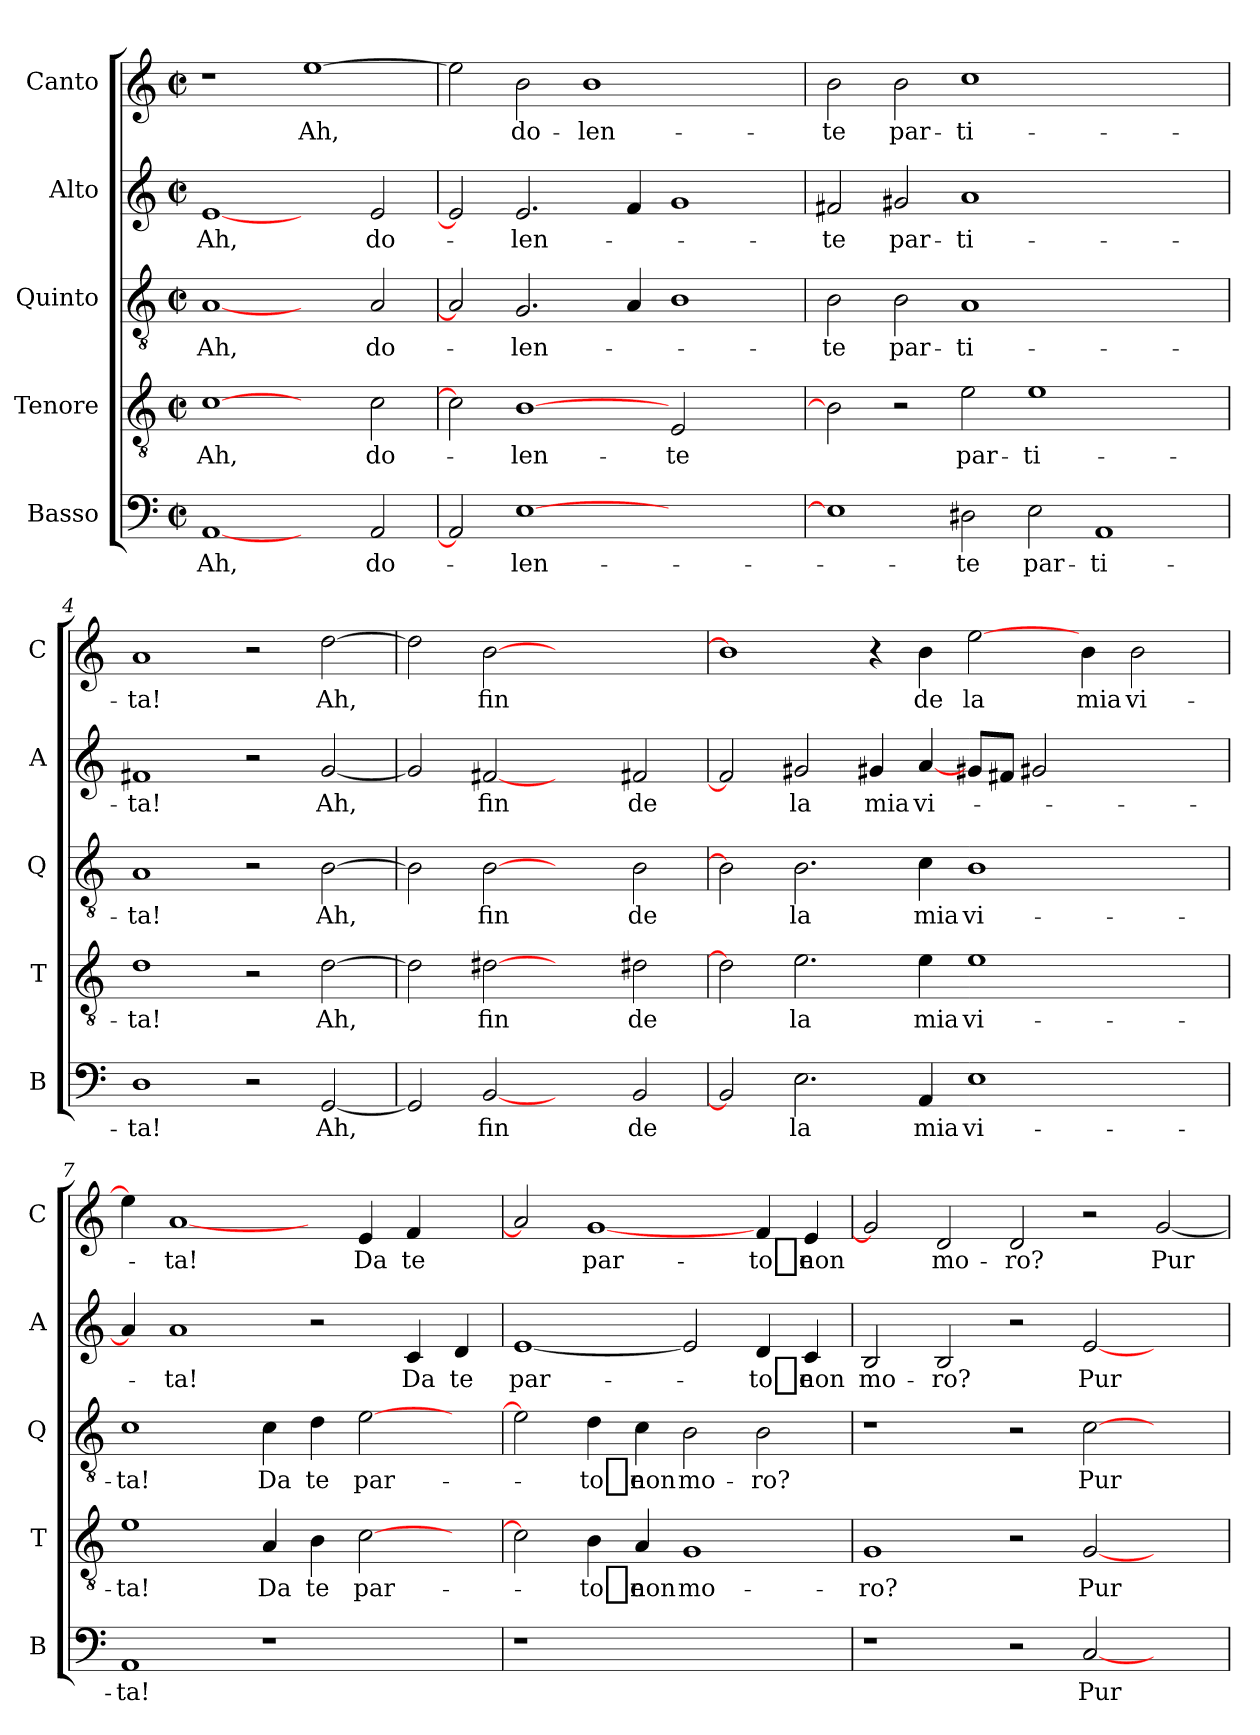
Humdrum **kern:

**kern	**text	**kern	**text	**kern	**text	**kern	**text	**kern	**text
*part5	*part5	*part4	*part4	*part3	*part3	*part2	*part2	*part1	*part1
*staff5	*staff5	*staff4	*staff4	*staff3	*staff3	*staff2	*staff2	*staff1	*staff1
*I"Basso	*	*I"Tenore	*	*I"Quinto	*	*I"Alto	*	*I"Canto	*
*I'B	*	*I'T	*	*I'Q	*	*I'A	*	*I'C	*
*clefF4	*	*clefGv2	*	*clefGv2	*	*clefG2	*	*clefG2	*
*k[]	*	*k[]	*	*k[]	*	*k[]	*	*k[]	*
*C:	*	*C:	*	*C:	*	*C:	*	*C:	*
*M2/2	*	*M2/2	*	*M2/2	*	*M2/2	*	*M2/2	*
*met(c|)	*	*met(c|)	*	*met(c|)	*	*met(c|)	*	*met(c|)	*
=1	=1	=1	=1	=1	=1	=1	=1	=1	=1
[1AA	-Ah,	[1c	-Ah,	[1A	-Ah,	[1e	-Ah,	1r	.
2ryy	.	2ryy	.	2ryy	.	2ryy	.	[1ee	-Ah,
2AA	do-	2c	do-	2A	do-	2e	do-	.	.
=2	=2	=2	=2	=2	=2	=2	=2	=2	=2
2AA]	.	2c]	.	2A]	.	2e]	.	2ee]	.
[1E	len-	[1B	len-	2.G	len-	2.e	len-	2b	do-
.	.	.	.	.	.	.	.	1b	len-
.	.	.	.	4A	.	4f	.	.	.
1ryy	.	2E	-te	1B	.	1g	.	.	.
.	.	2ryy	.	.	.	.	.	2ryy	.
=3	=3	=3	=3	=3	=3	=3	=3	=3	=3
1E]	.	2B]	.	2B	-te	2f#X	-te	2b	-te
.	.	2r	.	2B	par-	2g#X	par-	2b	par-
2D#X	-te	2e	par-	1A	ti-	1a	ti-	1cc	ti-
2E	par-	1e	ti-	.	.	.	.	.	.
1AA	ti-	.	.	1ryy	.	1ryy	.	1ryy	.
.	.	2ryy	.	.	.	.	.	.	.
=4	=4	=4	=4	=4	=4	=4	=4	=4	=4
1D	-ta!	1d	-ta!	1A	-ta!	1f#X	-ta!	1a	-ta!
2r	.	2r	.	2r	.	2r	.	2r	.
[2GG	-Ah,	[2d	-Ah,	[2B	-Ah,	[2g	-Ah,	[2dd	-Ah,
=5	=5	=5	=5	=5	=5	=5	=5	=5	=5
2GG]	.	2d]	.	2B]	.	2g]	.	2dd]	.
[2BB	-fin	[2d#X	-fin	[2B	-fin	[2f#X	-fin	[2b	-fin
2ryy	.	2ryy	.	2ryy	.	2ryy	.	1ryy	.
2BB	-de	2d#X	-de	2B	-de	2f#X	-de	.	.
!!LO:LB:g=z
=6	=6	=6	=6	=6	=6	=6	=6	=6	=6
2BB]	.	2d#]	.	2B]	.	2f#]	.	1b]	.
2.E	-la	2.e	-la	2.B	-la	2g#X	-la	.	.
.	.	.	.	.	.	4g#X	-mia	4r	.
4AA	-mia	4e	-mia	4c	-mia	[4a	vi-	4b	-de
1E	vi-	1e	vi-	1B	vi-	8g#XL	.	[2ee	-la
.	.	.	.	.	.	8f#XJ	.	.	.
.	.	.	.	.	.	2g#X	.	.	.
.	.	.	.	.	.	.	.	4b	-mia
.	.	.	.	.	.	2ryy	.	2b	vi-
4ryy	.	4ryy	.	4ryy	.	.	.	.	.
=7	=7	=7	=7	=7	=7	=7	=7	=7	=7
1AA	-ta!	1e	-ta!	1c	-ta!	4a]	.	4ee]	.
.	.	.	.	.	.	1a	-ta!	[1a	-ta!
1r	.	4A	-Da	4c	-Da	.	.	.	.
.	.	4B	-te	4d	-te	2r	.	4ryy	.
.	.	[2c	par-	[2e	par-	.	.	4e	-Da
.	.	.	.	.	.	4c	-Da	4f	-te
4ryy	.	4ryy	.	4ryy	.	4d	-te	4ryy	.
=8	=8	=8	=8	=8	=8	=8	=8	=8	=8
1r	.	2c]	.	2e]	.	[1e	par-	2a]	.
.	.	4B	-to_e	4d	-to_e	.	.	[1g	par-
.	.	4A	-non	4c	-non	.	.	.	.
1ryy	.	1G	mo-	2B	mo-	2e]	.	.	.
.	.	.	.	2B	-ro?	4d	-to_e	4f	-to_e
.	.	.	.	.	.	4c	-non	4e	-non
=9	=9	=9	=9	=9	=9	=9	=9	=9	=9
1r	.	1G	-ro?	1r	.	2B	mo-	2g]	.
.	.	.	.	.	.	2B	-ro?	2d	mo-
2r	.	2r	.	2r	.	2r	.	2d	-ro?
[2C	-Pur	[2G	-Pur	[2c	-Pur	[2e	-Pur	2r	.
2ryy	.	2ryy	.	2ryy	.	2ryy	.	[2g	-Pur
=	=	=	=	=	=	=	=	=	=
*-	*-	*-	*-	*-	*-	*-	*-	*-	*-
